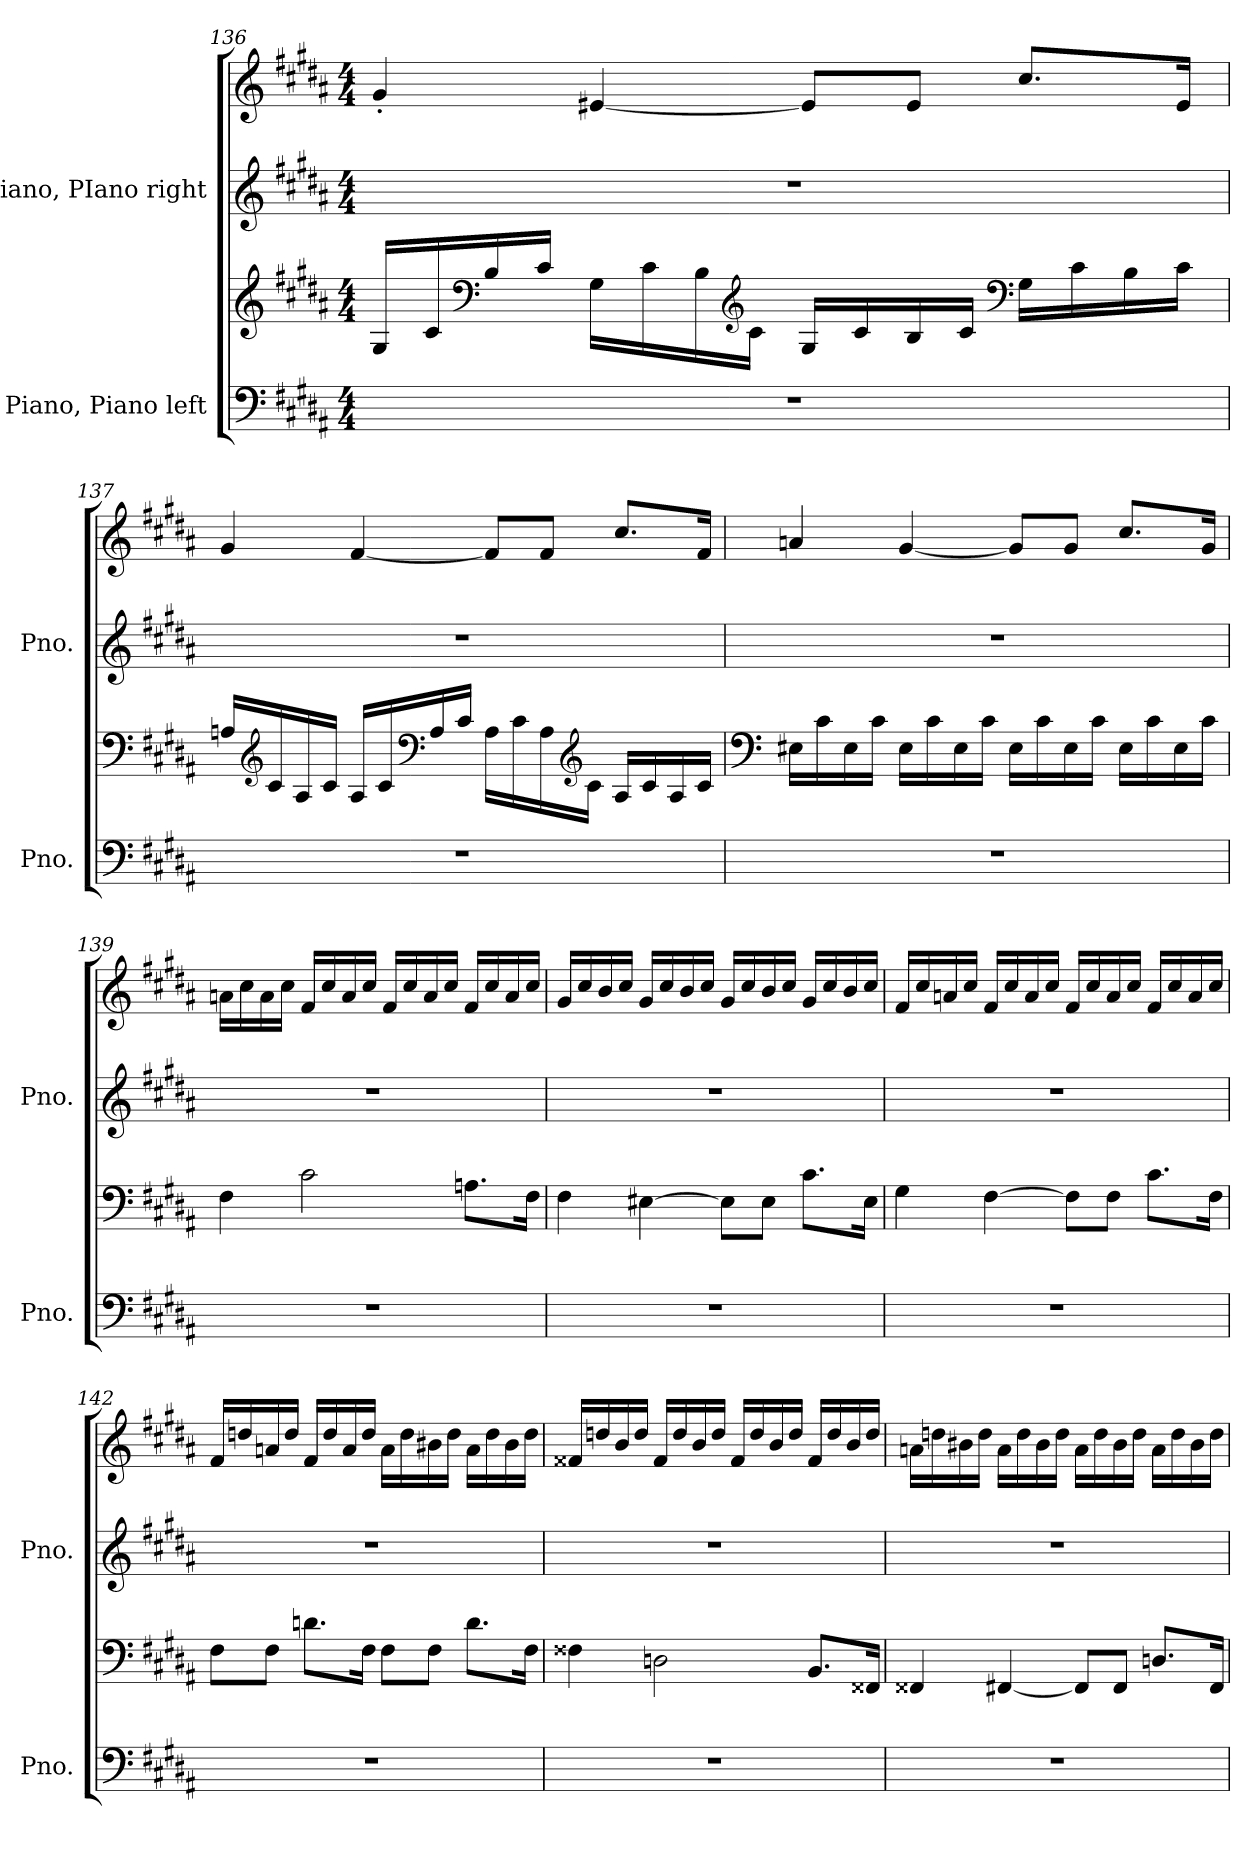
**kern	**kern	**kern	**kern
*part2	*part2	*part1	*part1
*staff4	*staff3	*staff2	*staff1
*I"Piano, Piano left	*	*I"Piano, PIano right	*
*I'Pno.	*	*I'Pno.	*
!!LO:PB:g=z
*clefF4	*clefG2	*clefG2	*clefG2
*k[f#c#g#d#a#]	*k[f#c#g#d#a#]	*k[f#c#g#d#a#]	*k[f#c#g#d#a#]
*M4/4	*M4/4	*M4/4	*M4/4
=136	=136	=136	=136
1r	16G#/LL	1r	4g#'/
.	16c#/	.	.
*	*clefF4	*	*
.	16B/	.	.
.	16c#/JJ	.	.
.	16G#\LL	.	[4e#X/
.	16c#\	.	.
.	16B\	.	.
*	*clefG2	*	*
.	16c#\JJ	.	.
.	16G#/LL	.	8e#/L]
.	16c#/	.	.
.	16B/	.	8e#/J
.	16c#/JJ	.	.
*	*clefF4	*	*
.	16G#\LL	.	8.cc#/L
.	16c#\	.	.
.	16B\	.	.
.	16c#\JJ	.	16e#/Jk
!!LO:LB:g=z
=137	=137	=137	=137
1r	16An/LL	1r	4g#/
*	*clefG2	*	*
.	16c#/	.	.
.	16A/	.	.
.	16c#/JJ	.	.
.	16A/LL	.	[4f#/
.	16c#/	.	.
*	*clefF4	*	*
.	16A/	.	.
.	16c#/JJ	.	.
.	16A\LL	.	8f#/L]
.	16c#\	.	.
.	16A\	.	8f#/J
*	*clefG2	*	*
.	16c#\JJ	.	.
.	16A/LL	.	8.cc#/L
.	16c#/	.	.
.	16A/	.	.
.	16c#/JJ	.	16f#/Jk
!!LO:LB:g=z
=138	=138	=138	=138
*	*clefF4	*	*
1r	16E#X\LL	1r	4an/
.	16c#\	.	.
.	16E#\	.	.
.	16c#\JJ	.	.
.	16E#\LL	.	[4g#/
.	16c#\	.	.
.	16E#\	.	.
.	16c#\JJ	.	.
.	16E#\LL	.	8g#/L]
.	16c#\	.	.
.	16E#\	.	8g#/J
.	16c#\JJ	.	.
.	16E#\LL	.	8.cc#/L
.	16c#\	.	.
.	16E#\	.	.
.	16c#\JJ	.	16g#/Jk
=139	=139	=139	=139
1r	4F#\	1r	16an\LL
.	.	.	16cc#\
.	.	.	16a\
.	.	.	16cc#\JJ
.	2c#\	.	16f#/LL
.	.	.	16cc#/
.	.	.	16a/
.	.	.	16cc#/JJ
.	.	.	16f#/LL
.	.	.	16cc#/
.	.	.	16a/
.	.	.	16cc#/JJ
.	8.An\L	.	16f#/LL
.	.	.	16cc#/
.	.	.	16a/
.	16F#\Jk	.	16cc#/JJ
!!LO:PB:g=z
=140	=140	=140	=140
1r	4F#\	1r	16g#/LL
.	.	.	16cc#/
.	.	.	16b/
.	.	.	16cc#/JJ
.	[4E#X\	.	16g#/LL
.	.	.	16cc#/
.	.	.	16b/
.	.	.	16cc#/JJ
.	8E#\L]	.	16g#/LL
.	.	.	16cc#/
.	8E#\J	.	16b/
.	.	.	16cc#/JJ
.	8.c#\L	.	16g#/LL
.	.	.	16cc#/
.	.	.	16b/
.	16E#\Jk	.	16cc#/JJ
=141	=141	=141	=141
1r	4G#\	1r	16f#/LL
.	.	.	16cc#/
.	.	.	16an/
.	.	.	16cc#/JJ
.	[4F#\	.	16f#/LL
.	.	.	16cc#/
.	.	.	16a/
.	.	.	16cc#/JJ
.	8F#\L]	.	16f#/LL
.	.	.	16cc#/
.	8F#\J	.	16a/
.	.	.	16cc#/JJ
.	8.c#\L	.	16f#/LL
.	.	.	16cc#/
.	.	.	16a/
.	16F#\Jk	.	16cc#/JJ
!!LO:LB:g=z
=142	=142	=142	=142
1r	8F#\L	1r	16f#/LL
.	.	.	16ddn/
.	8F#\J	.	16an/
.	.	.	16dd/JJ
.	8.dn\L	.	16f#/LL
.	.	.	16dd/
.	.	.	16a/
.	16F#\Jk	.	16dd/JJ
.	8F#\L	.	16a\LL
.	.	.	16dd\
.	8F#\J	.	16b#X\
.	.	.	16dd\JJ
.	8.d\L	.	16a\LL
.	.	.	16dd\
.	.	.	16b#\
.	16F#\Jk	.	16dd\JJ
=143	=143	=143	=143
1r	4F##X\	1r	16f##X/LL
.	.	.	16ddn/
.	.	.	16b/
.	.	.	16dd/JJ
.	2Dn\	.	16f##/LL
.	.	.	16dd/
.	.	.	16b/
.	.	.	16dd/JJ
.	.	.	16f##/LL
.	.	.	16dd/
.	.	.	16b/
.	.	.	16dd/JJ
.	8.BB/L	.	16f##/LL
.	.	.	16dd/
.	.	.	16b/
.	16FF##X/Jk	.	16dd/JJ
!!LO:LB:g=z
=144	=144	=144	=144
1r	4FF##X/	1r	16an\LL
.	.	.	16ddn\
.	.	.	16b#X\
.	.	.	16dd\JJ
.	[4FF#X/	.	16a\LL
.	.	.	16dd\
.	.	.	16b#\
.	.	.	16dd\JJ
.	8FF#/L]	.	16a\LL
.	.	.	16dd\
.	8FF#/J	.	16b#\
.	.	.	16dd\JJ
.	8.Dn/L	.	16a\LL
.	.	.	16dd\
.	.	.	16b#\
.	16FF#/Jk	.	16dd\JJ
=	=	=	=
*-	*-	*-	*-
